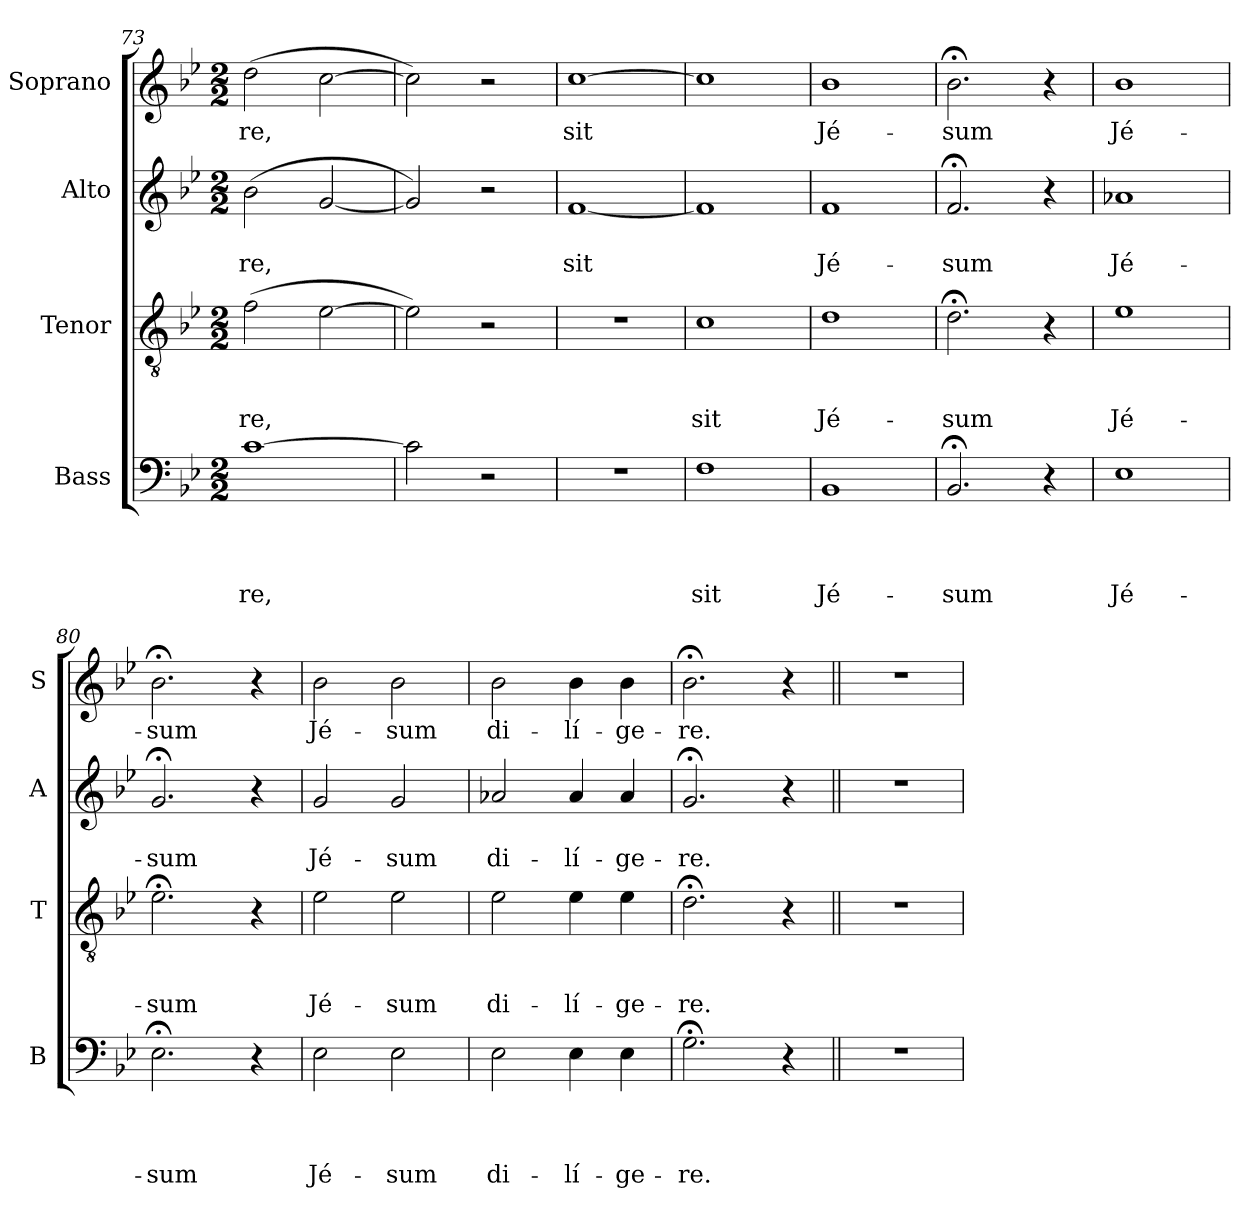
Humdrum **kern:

**kern	**text	**text	**text	**text	**kern	**text	**text	**text	**kern	**text	**text	**kern	**text
*part4	*part4	*part4	*part4	*part4	*part3	*part3	*part3	*part3	*part2	*part2	*part2	*part1	*part1
*staff4	*staff4	*staff4	*staff4	*staff4	*staff3	*staff3	*staff3	*staff3	*staff2	*staff2	*staff2	*staff1	*staff1
*I"Bass	*	*	*	*	*I"Tenor	*	*	*	*I"Alto	*	*	*I"Soprano	*
*I'B	*	*	*	*	*I'T	*	*	*	*I'A	*	*	*I'S	*
!!LO:PB:g=z
*clefF4	*	*	*	*	*clefGv2	*	*	*	*clefG2	*	*	*clefG2	*
*k[b-e-]	*	*	*	*	*k[b-e-]	*	*	*	*k[b-e-]	*	*	*k[b-e-]	*
*B-:	*	*	*	*	*B-:	*	*	*	*B-:	*	*	*B-:	*
*M2/2	*	*	*	*	*M2/2	*	*	*	*M2/2	*	*	*M2/2	*
=73	=73	=73	=73	=73	=73	=73	=73	=73	=73	=73	=73	=73	=73
!	!	!	!	!LO:LY:b	!	!	!	!LO:LY:b	!	!	!LO:LY:b	!	!LO:LY:b
[>1c	.	.	.	-re,	(>2f\	.	.	-re,	(>2b-\	.	-re,	(>2dd\	-re,
.	.	.	.	.	[>2e-\	.	.	.	[<2g/	.	.	[>2cc\	.
=74	=74	=74	=74	=74	=74	=74	=74	=74	=74	=74	=74	=74	=74
2c\]	.	.	.	.	2e-\])	.	.	.	2g/])	.	.	2cc\])	.
2r	.	.	.	.	2r	.	.	.	2r	.	.	2r	.
=75	=75	=75	=75	=75	=75	=75	=75	=75	=75	=75	=75	=75	=75
!	!	!	!	!	!	!	!	!	!	!	!LO:LY:b	!	!LO:LY:b
1r	.	.	.	.	1r	.	.	.	[<1f	.	sit	[>1cc	sit
=76	=76	=76	=76	=76	=76	=76	=76	=76	=76	=76	=76	=76	=76
!	!	!	!	!LO:LY:b	!	!	!	!LO:LY:b	!	!	!	!	!
1F	.	.	.	sit	1c	.	.	sit	1f]	.	.	1cc]	.
=77	=77	=77	=77	=77	=77	=77	=77	=77	=77	=77	=77	=77	=77
!	!	!	!	!LO:LY:b	!	!	!	!LO:LY:b	!	!	!LO:LY:b	!	!LO:LY:b
1BB-	.	.	.	Jé-	1d	.	.	Jé-	1f	.	Jé-	1b-	Jé-
=78	=78	=78	=78	=78	=78	=78	=78	=78	=78	=78	=78	=78	=78
!	!	!	!	!LO:LY:b	!	!	!	!LO:LY:b	!	!	!LO:LY:b	!	!LO:LY:b
2.BB-;/	.	.	.	-sum	2.d;<\	.	.	-sum	2.f;/	.	-sum	2.b-;<\	-sum
4r	.	.	.	.	4r	.	.	.	4r	.	.	4r	.
!!LO:LB:g=z
=79	=79	=79	=79	=79	=79	=79	=79	=79	=79	=79	=79	=79	=79
!	!	!	!	!LO:LY:b	!	!	!	!LO:LY:b	!	!	!LO:LY:b	!	!LO:LY:b
1E-	.	.	.	Jé-	1e-	.	.	Jé-	1a-X	.	Jé-	1b-	Jé-
=80	=80	=80	=80	=80	=80	=80	=80	=80	=80	=80	=80	=80	=80
!	!	!	!	!LO:LY:b	!	!	!	!LO:LY:b	!	!	!LO:LY:b	!	!LO:LY:b
2.E-;<\	.	.	.	-sum	2.e-;<\	.	.	-sum	2.g;/	.	-sum	2.b-;<\	-sum
4r	.	.	.	.	4r	.	.	.	4r	.	.	4r	.
=81	=81	=81	=81	=81	=81	=81	=81	=81	=81	=81	=81	=81	=81
!	!	!	!	!LO:LY:b	!	!	!	!LO:LY:b	!	!	!LO:LY:b	!	!LO:LY:b
2E-\	.	.	.	Jé-	2e-\	.	.	Jé-	2g/	.	Jé-	2b-\	Jé-
!	!	!	!	!LO:LY:b	!	!	!	!LO:LY:b	!	!	!LO:LY:b	!	!LO:LY:b
2E-\	.	.	.	-sum	2e-\	.	.	-sum	2g/	.	-sum	2b-\	-sum
=82	=82	=82	=82	=82	=82	=82	=82	=82	=82	=82	=82	=82	=82
!	!	!	!	!LO:LY:b	!	!	!	!LO:LY:b	!	!	!LO:LY:b	!	!LO:LY:b
2E-\	.	.	.	di-	2e-\	.	.	di-	2a-X/	.	di-	2b-\	di-
!	!	!	!	!LO:LY:b	!	!	!	!LO:LY:b	!	!	!LO:LY:b	!	!LO:LY:b
4E-\	.	.	.	-lí-	4e-\	.	.	-lí-	4a-/	.	-lí-	4b-\	-lí-
!	!	!	!	!LO:LY:b	!	!	!	!LO:LY:b	!	!	!LO:LY:b	!	!LO:LY:b
4E-\	.	.	.	-ge-	4e-\	.	.	-ge-	4a-/	.	-ge-	4b-\	-ge-
=83	=83	=83	=83	=83	=83	=83	=83	=83	=83	=83	=83	=83	=83
!	!	!	!	!LO:LY:b	!	!	!	!LO:LY:b	!	!	!LO:LY:b	!	!LO:LY:b
2.G;<\	.	.	.	-re.	2.d;<\	.	.	-re.	2.g;/	.	-re.	2.b-;<\	-re.
4r	.	.	.	.	4r	.	.	.	4r	.	.	4r	.
=84||	=84||	=84||	=84||	=84||	=84||	=84||	=84||	=84||	=84||	=84||	=84||	=84||	=84||
1r	.	.	.	.	1r	.	.	.	1r	.	.	1r	.
=	=	=	=	=	=	=	=	=	=	=	=	=	=
*-	*-	*-	*-	*-	*-	*-	*-	*-	*-	*-	*-	*-	*-
